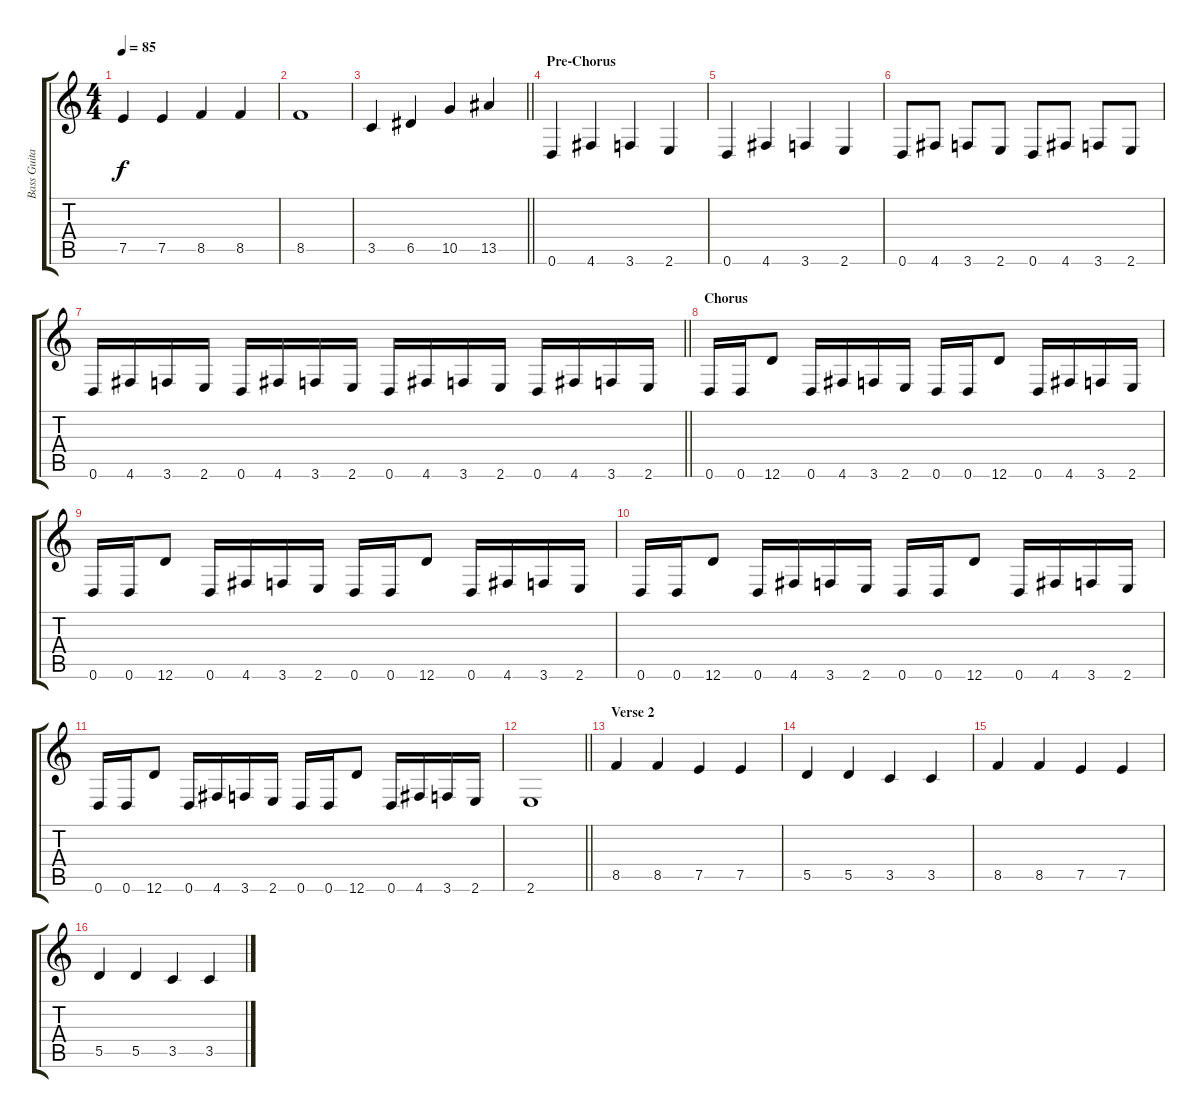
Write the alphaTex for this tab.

\track ("Bass Guitar" "Bass Guita") {instrument electricbassfinger}
\staff {score tabs}
\tuning (E4 B3 G3 D3 A2 D2) {hide}
\ts (4 4)
\tempo 85
\clef g2
\ks c
7.5.4{dy f} 7.5.4 8.5.4 8.5.4 |
8.5.1 |
\barLineRight lightlight
3.5.4 6.5.4 10.5.4 13.5.4 |
\section ("" "Pre-Chorus")
0.6.4 4.6.4 3.6.4 2.6.4 |
0.6.4 4.6.4 3.6.4 2.6.4 |
0.6.8 4.6.8 3.6.8 2.6.8 0.6.8 4.6.8 3.6.8 2.6.8 |
\barLineRight lightlight
0.6.16 4.6.16 3.6.16 2.6.16 0.6.16 4.6.16 3.6.16 2.6.16 0.6.16 4.6.16 3.6.16 2.6.16 0.6.16 4.6.16 3.6.16 2.6.16 |
\section ("" "Chorus")
0.6.16 0.6.16 12.6.8 0.6.16 4.6.16 3.6.16 2.6.16 0.6.16 0.6.16 12.6.8 0.6.16 4.6.16 3.6.16 2.6.16 |
0.6.16 0.6.16 12.6.8 0.6.16 4.6.16 3.6.16 2.6.16 0.6.16 0.6.16 12.6.8 0.6.16 4.6.16 3.6.16 2.6.16 |
0.6.16 0.6.16 12.6.8 0.6.16 4.6.16 3.6.16 2.6.16 0.6.16 0.6.16 12.6.8 0.6.16 4.6.16 3.6.16 2.6.16 |
0.6.16 0.6.16 12.6.8 0.6.16 4.6.16 3.6.16 2.6.16 0.6.16 0.6.16 12.6.8 0.6.16 4.6.16 3.6.16 2.6.16 |
\barLineRight lightlight
2.6.1 |
\section ("" "Verse 2")
8.5.4 8.5.4 7.5.4 7.5.4 |
5.5.4 5.5.4 3.5.4 3.5.4 |
8.5.4 8.5.4 7.5.4 7.5.4 |
5.5.4 5.5.4 3.5.4 3.5.4
